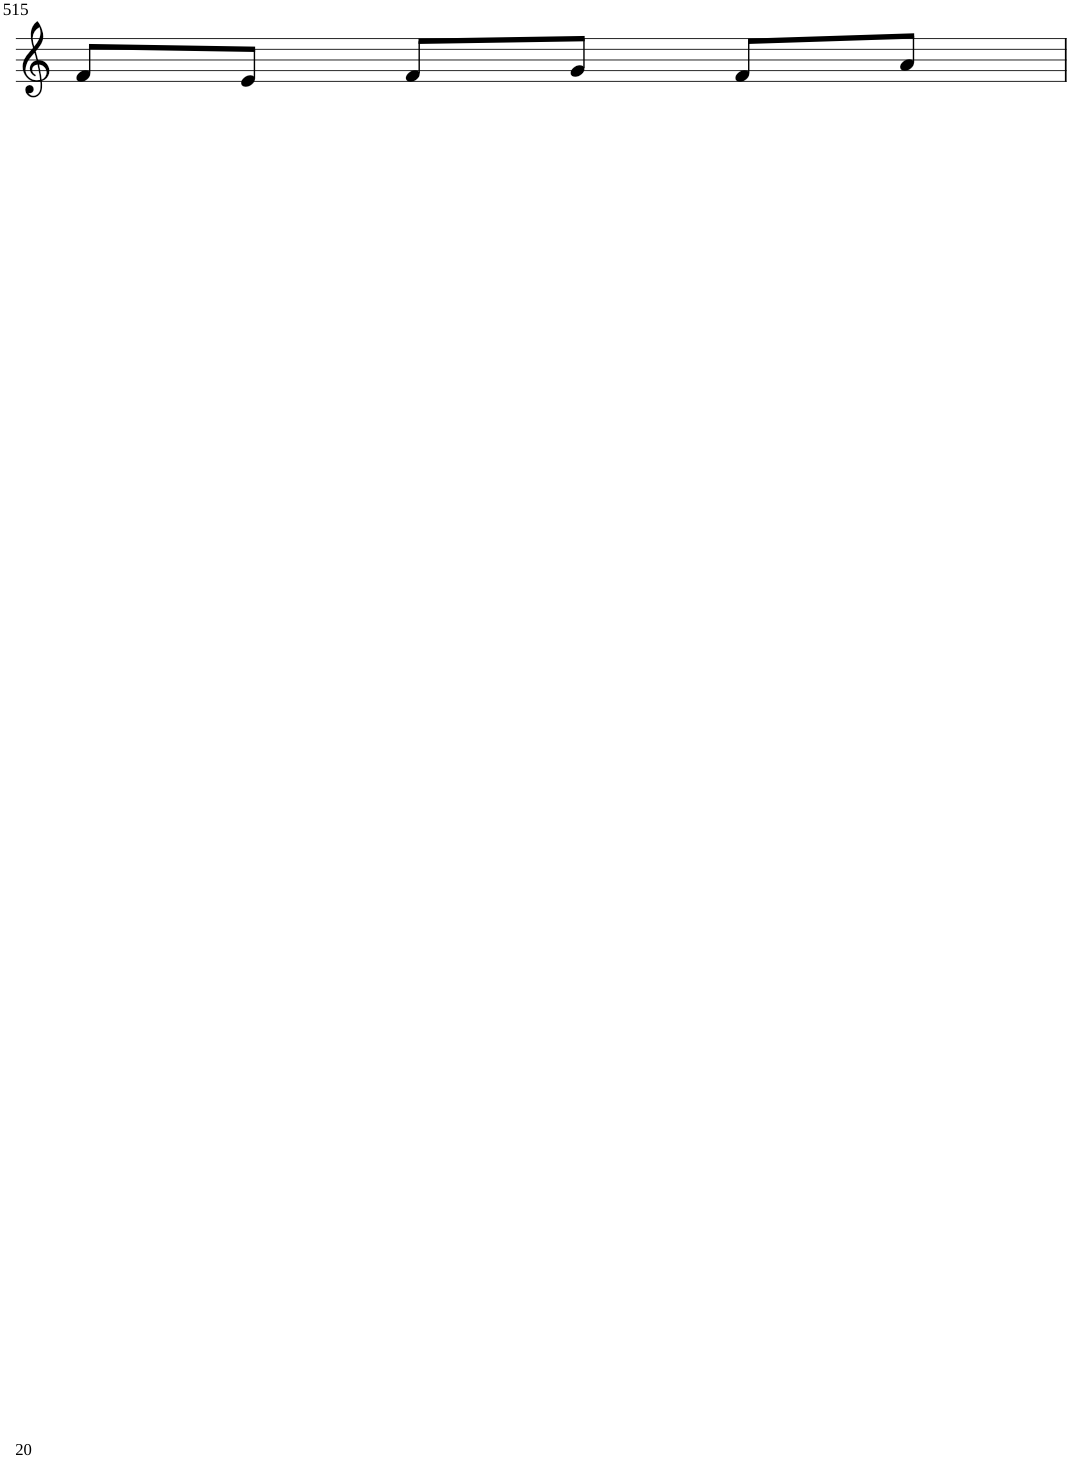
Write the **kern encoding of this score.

**kern
*part1
*staff1
*I"Violin
!!LO:PB:g=z
*clefG2
*k[]
*C:
*M3/4
=515
8f/L
8e/J
8f/L
8g/J
8f/L
8a/J
=
*-
